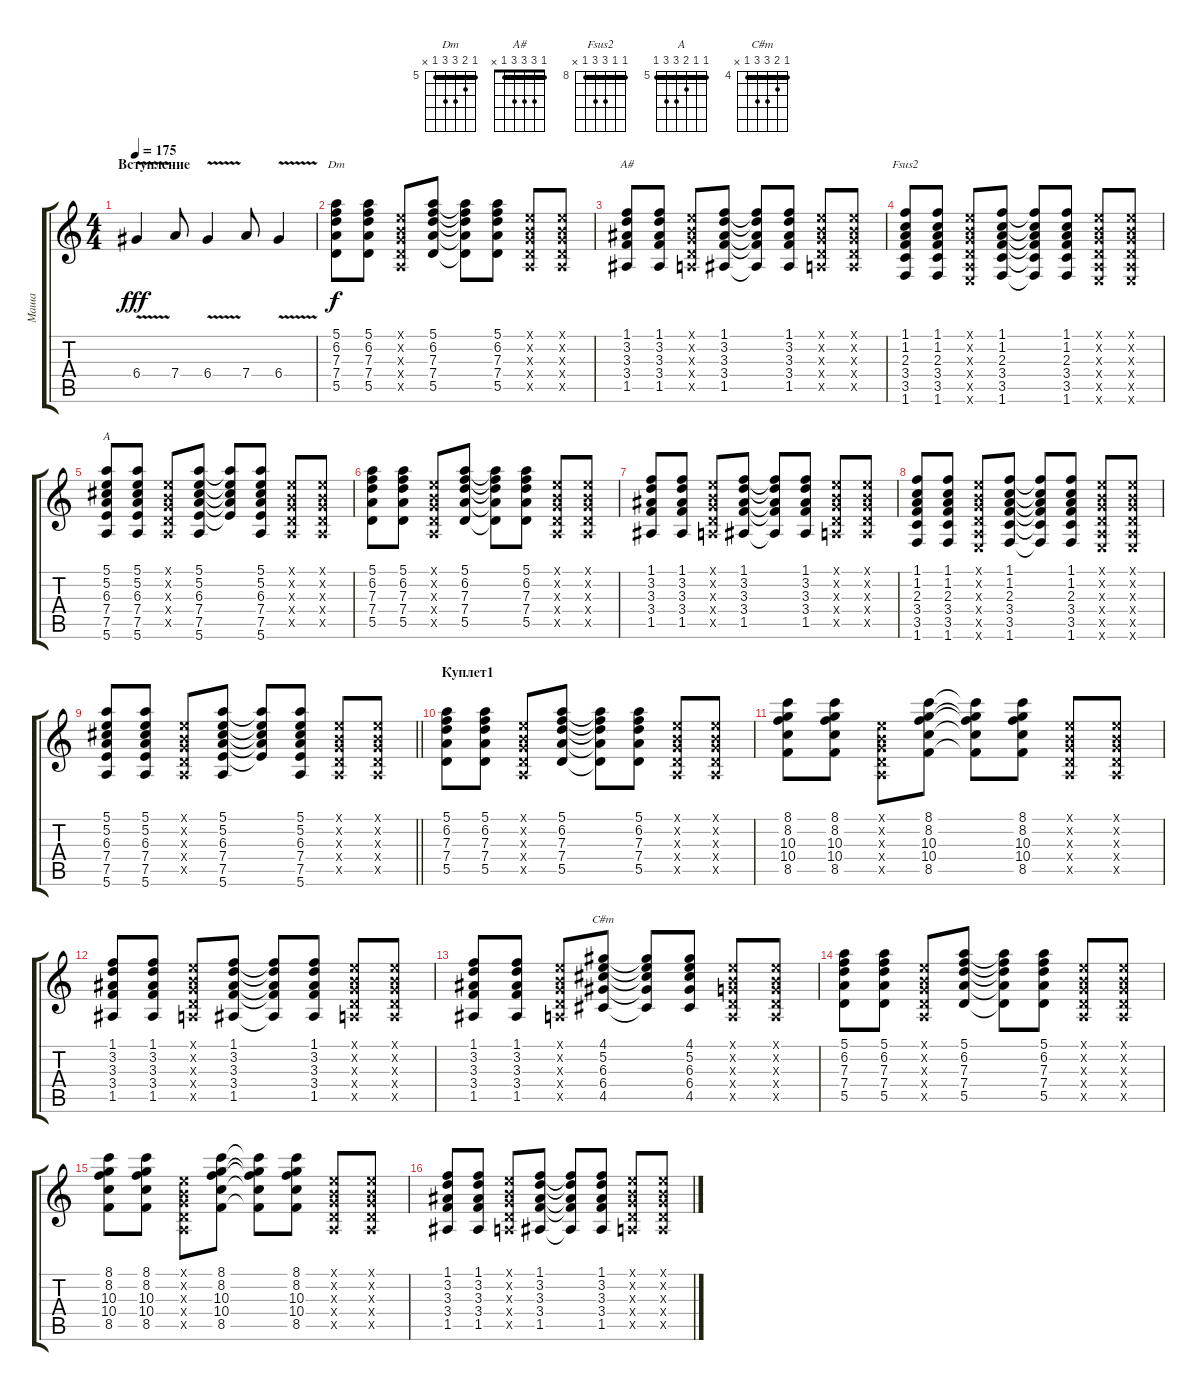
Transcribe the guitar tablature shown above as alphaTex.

\track ("Маша" "Маша") {instrument electricguitarclean}
\staff {score tabs}
\tuning (E4 B3 G3 D3 A2 E2) {hide}
\chord ("Dm" 5 6 7 7 5 x) {firstfret 5 barre 5}
\chord ("A#" 1 3 3 3 1 x) {barre 1}
\chord ("Fsus2" 8 8 10 10 8 x) {firstfret 8 barre 8}
\chord ("A" 5 5 6 7 7 5) {firstfret 5 barre 5}
\chord ("C#m" 4 5 6 6 4 x) {firstfret 4 barre 4}
\ts (4 4)
\section ("" "Вступление")
\tempo 175
\clef g2
\ks c
6.4{v}.4{dy fff instrument electricguitarclean} 7.4.8 6.4{v}.4 7.4.8 6.4{v}.4 |
(5.1 6.2 7.3 7.4 5.5).8{ch "Dm" dy f} (5.1 6.2 7.3 7.4 5.5).8 (0.1{x} 0.2{x} 0.3{x} 0.4{x} 0.5{x}).8 (5.1 6.2 7.3 7.4 5.5).8 (5.1{t} 6.2{t} 7.3{t} 7.4{t} 5.5{t}).8 (5.1 6.2 7.3 7.4 5.5).8 (0.1{x} 0.2{x} 0.3{x} 0.4{x} 0.5{x}).8 (0.1{x} 0.2{x} 0.3{x} 0.4{x} 0.5{x}).8 |
(1.1 3.2 3.3 3.4 1.5).8{ch "A#"} (1.1 3.2 3.3 3.4 1.5).8 (0.1{x} 0.2{x} 0.3{x} 0.4{x} 0.5{x}).8 (1.1 3.2 3.3 3.4 1.5).8 (1.1{t} 3.2{t} 3.3{t} 3.4{t} 1.5{t}).8 (1.1 3.2 3.3 3.4 1.5).8 (0.1{x} 0.2{x} 0.3{x} 0.4{x} 0.5{x}).8 (0.1{x} 0.2{x} 0.3{x} 0.4{x} 0.5{x}).8 |
(1.1 1.2 2.3 3.4 3.5 1.6).8{ch "Fsus2"} (1.1 1.2 2.3 3.4 3.5 1.6).8 (0.1{x} 0.2{x} 0.3{x} 0.4{x} 0.5{x} 0.6{x}).8 (1.1 1.2 2.3 3.4 3.5 1.6).8 (1.1{t} 1.2{t} 2.3{t} 3.4{t} 3.5{t} 1.6{t}).8 (1.1 1.2 2.3 3.4 3.5 1.6).8 (0.1{x} 0.2{x} 0.3{x} 0.4{x} 0.5{x} 0.6{x}).8 (0.1{x} 0.2{x} 0.3{x} 0.4{x} 0.5{x} 0.6{x}).8 |
(5.1 5.2 6.3 7.4 7.5 5.6).8{ch "A"} (5.1 5.2 6.3 7.4 7.5 5.6).8 (0.1{x} 0.2{x} 0.3{x} 0.4{x} 0.5{x}).8 (5.1 5.2 6.3 7.4 7.5 5.6).8 (5.1{t} 5.2{t} 6.3{t} 7.4{t} 7.5{t}).8 (5.1 5.2 6.3 7.4 7.5 5.6).8 (0.1{x} 0.2{x} 0.3{x} 0.4{x} 0.5{x}).8 (0.1{x} 0.2{x} 0.3{x} 0.4{x} 0.5{x}).8 |
(5.1 6.2 7.3 7.4 5.5).8 (5.1 6.2 7.3 7.4 5.5).8 (0.1{x} 0.2{x} 0.3{x} 0.4{x} 0.5{x}).8 (5.1 6.2 7.3 7.4 5.5).8 (5.1{t} 6.2{t} 7.3{t} 7.4{t} 5.5{t}).8 (5.1 6.2 7.3 7.4 5.5).8 (0.1{x} 0.2{x} 0.3{x} 0.4{x} 0.5{x}).8 (0.1{x} 0.2{x} 0.3{x} 0.4{x} 0.5{x}).8 |
(1.1 3.2 3.3 3.4 1.5).8 (1.1 3.2 3.3 3.4 1.5).8 (0.1{x} 0.2{x} 0.3{x} 0.4{x} 0.5{x}).8 (1.1 3.2 3.3 3.4 1.5).8 (1.1{t} 3.2{t} 3.3{t} 3.4{t} 1.5{t}).8 (1.1 3.2 3.3 3.4 1.5).8 (0.1{x} 0.2{x} 0.3{x} 0.4{x} 0.5{x}).8 (0.1{x} 0.2{x} 0.3{x} 0.4{x} 0.5{x}).8 |
(1.1 1.2 2.3 3.4 3.5 1.6).8 (1.1 1.2 2.3 3.4 3.5 1.6).8 (0.1{x} 0.2{x} 0.3{x} 0.4{x} 0.5{x} 0.6{x}).8 (1.1 1.2 2.3 3.4 3.5 1.6).8 (1.1{t} 1.2{t} 2.3{t} 3.4{t} 3.5{t} 1.6{t}).8 (1.1 1.2 2.3 3.4 3.5 1.6).8 (0.1{x} 0.2{x} 0.3{x} 0.4{x} 0.5{x} 0.6{x}).8 (0.1{x} 0.2{x} 0.3{x} 0.4{x} 0.5{x} 0.6{x}).8 |
\barLineRight lightlight
(5.1 5.2 6.3 7.4 7.5 5.6).8 (5.1 5.2 6.3 7.4 7.5 5.6).8 (0.1{x} 0.2{x} 0.3{x} 0.4{x} 0.5{x}).8 (5.1 5.2 6.3 7.4 7.5 5.6).8 (5.1{t} 5.2{t} 6.3{t} 7.4{t} 7.5{t}).8 (5.1 5.2 6.3 7.4 7.5 5.6).8 (0.1{x} 0.2{x} 0.3{x} 0.4{x} 0.5{x}).8 (0.1{x} 0.2{x} 0.3{x} 0.4{x} 0.5{x}).8 |
\section ("" "Куплет1")
(5.1 6.2 7.3 7.4 5.5).8 (5.1 6.2 7.3 7.4 5.5).8 (0.1{x} 0.2{x} 0.3{x} 0.4{x} 0.5{x}).8 (5.1 6.2 7.3 7.4 5.5).8 (5.1{t} 6.2{t} 7.3{t} 7.4{t} 5.5{t}).8 (5.1 6.2 7.3 7.4 5.5).8 (0.1{x} 0.2{x} 0.3{x} 0.4{x} 0.5{x}).8 (0.1{x} 0.2{x} 0.3{x} 0.4{x} 0.5{x}).8 |
(8.1 8.2 10.3 10.4 8.5).8 (8.1 8.2 10.3 10.4 8.5).8 (0.1{x} 0.2{x} 0.3{x} 0.4{x} 0.5{x}).8 (8.1 8.2 10.3 10.4 8.5).8 (8.1{t} 8.2{t} 10.3{t} 10.4{t} 8.5{t}).8 (8.1 8.2 10.3 10.4 8.5).8 (0.1{x} 0.2{x} 0.3{x} 0.4{x} 0.5{x}).8 (0.1{x} 0.2{x} 0.3{x} 0.4{x} 0.5{x}).8 |
(1.1 3.2 3.3 3.4 1.5).8 (1.1 3.2 3.3 3.4 1.5).8 (0.1{x} 0.2{x} 0.3{x} 0.4{x} 0.5{x}).8 (1.1 3.2 3.3 3.4 1.5).8 (1.1{t} 3.2{t} 3.3{t} 3.4{t} 1.5{t}).8 (1.1 3.2 3.3 3.4 1.5).8 (0.1{x} 0.2{x} 0.3{x} 0.4{x} 0.5{x}).8 (0.1{x} 0.2{x} 0.3{x} 0.4{x} 0.5{x}).8 |
(1.1 3.2 3.3 3.4 1.5).8 (1.1 3.2 3.3 3.4 1.5).8 (0.1{x} 0.2{x} 0.3{x} 0.4{x} 0.5{x}).8 (4.1 5.2 6.3 6.4 4.5).8{ch "C#m"} (4.1{t} 5.2{t} 6.3{t} 6.4{t} 4.5{t}).8 (4.1 5.2 6.3 6.4 4.5).8 (0.1{x} 0.2{x} 0.3{x} 0.4{x} 0.5{x}).8 (0.1{x} 0.2{x} 0.3{x} 0.4{x} 0.5{x}).8 |
(5.1 6.2 7.3 7.4 5.5).8 (5.1 6.2 7.3 7.4 5.5).8 (0.1{x} 0.2{x} 0.3{x} 0.4{x} 0.5{x}).8 (5.1 6.2 7.3 7.4 5.5).8 (5.1{t} 6.2{t} 7.3{t} 7.4{t} 5.5{t}).8 (5.1 6.2 7.3 7.4 5.5).8 (0.1{x} 0.2{x} 0.3{x} 0.4{x} 0.5{x}).8 (0.1{x} 0.2{x} 0.3{x} 0.4{x} 0.5{x}).8 |
(8.1 8.2 10.3 10.4 8.5).8 (8.1 8.2 10.3 10.4 8.5).8 (0.1{x} 0.2{x} 0.3{x} 0.4{x} 0.5{x}).8 (8.1 8.2 10.3 10.4 8.5).8 (8.1{t} 8.2{t} 10.3{t} 10.4{t} 8.5{t}).8 (8.1 8.2 10.3 10.4 8.5).8 (0.1{x} 0.2{x} 0.3{x} 0.4{x} 0.5{x}).8 (0.1{x} 0.2{x} 0.3{x} 0.4{x} 0.5{x}).8 |
(1.1 3.2 3.3 3.4 1.5).8 (1.1 3.2 3.3 3.4 1.5).8 (0.1{x} 0.2{x} 0.3{x} 0.4{x} 0.5{x}).8 (1.1 3.2 3.3 3.4 1.5).8 (1.1{t} 3.2{t} 3.3{t} 3.4{t} 1.5{t}).8 (1.1 3.2 3.3 3.4 1.5).8 (0.1{x} 0.2{x} 0.3{x} 0.4{x} 0.5{x}).8 (0.1{x} 0.2{x} 0.3{x} 0.4{x} 0.5{x}).8
